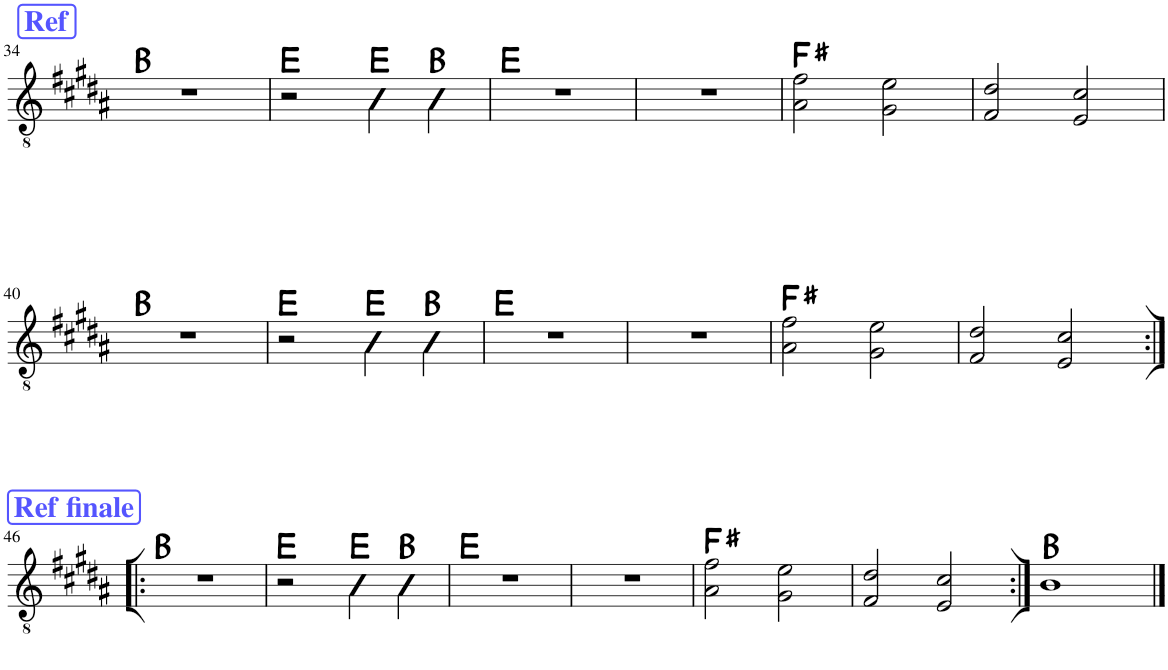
**kern	**harte
*part1	*part1
*staff1	*
*I"Classical Guitar	*
*I'Guit.	*
!!LO:PB:g=z
*clefGv2	*
*k[f#c#g#d#a#]	*
*M4/4	*
!!LO:REH:place=s1:a:B:cj:color=#5555FF:fs=14:t=Ref
=34	=34
1r	B:maj
=35	=35
2r	E:maj
4B\	E:maj
4B\	B:maj
=36	=36
1r	E:maj
=37	=37
1r	.
=38	=38
2A#\ 2f#\	F#:maj
2G#\ 2e\	.
=39	=39
2F#/ 2d#/	.
2E/ 2c#/	.
!!LO:LB:g=z
=40	=40
1r	B:maj
=41	=41
2r	E:maj
4B\	E:maj
4B\	B:maj
=42	=42
1r	E:maj
=43	=43
1r	.
=44	=44
2A#\ 2f#\	F#:maj
2G#\ 2e\	.
=45	=45
2F#/ 2d#/	.
2E/ 2c#/	.
!!LO:LB:g=z
!!LO:REH:place=s1:a:B:cj:color=#5555FF:fs=14:t=Ref finale
=46:|!|:	=46:|!|:
1r	B:maj
=47	=47
2r	E:maj
4B\	E:maj
4B\	B:maj
=48	=48
1r	E:maj
=49	=49
1r	.
=50	=50
2A#\ 2f#\	F#:maj
2G#\ 2e\	.
=51	=51
2F#/ 2d#/	.
2E/ 2c#/	.
=52:|!	=52:|!
1B	B:maj
==	==
*-	*-
